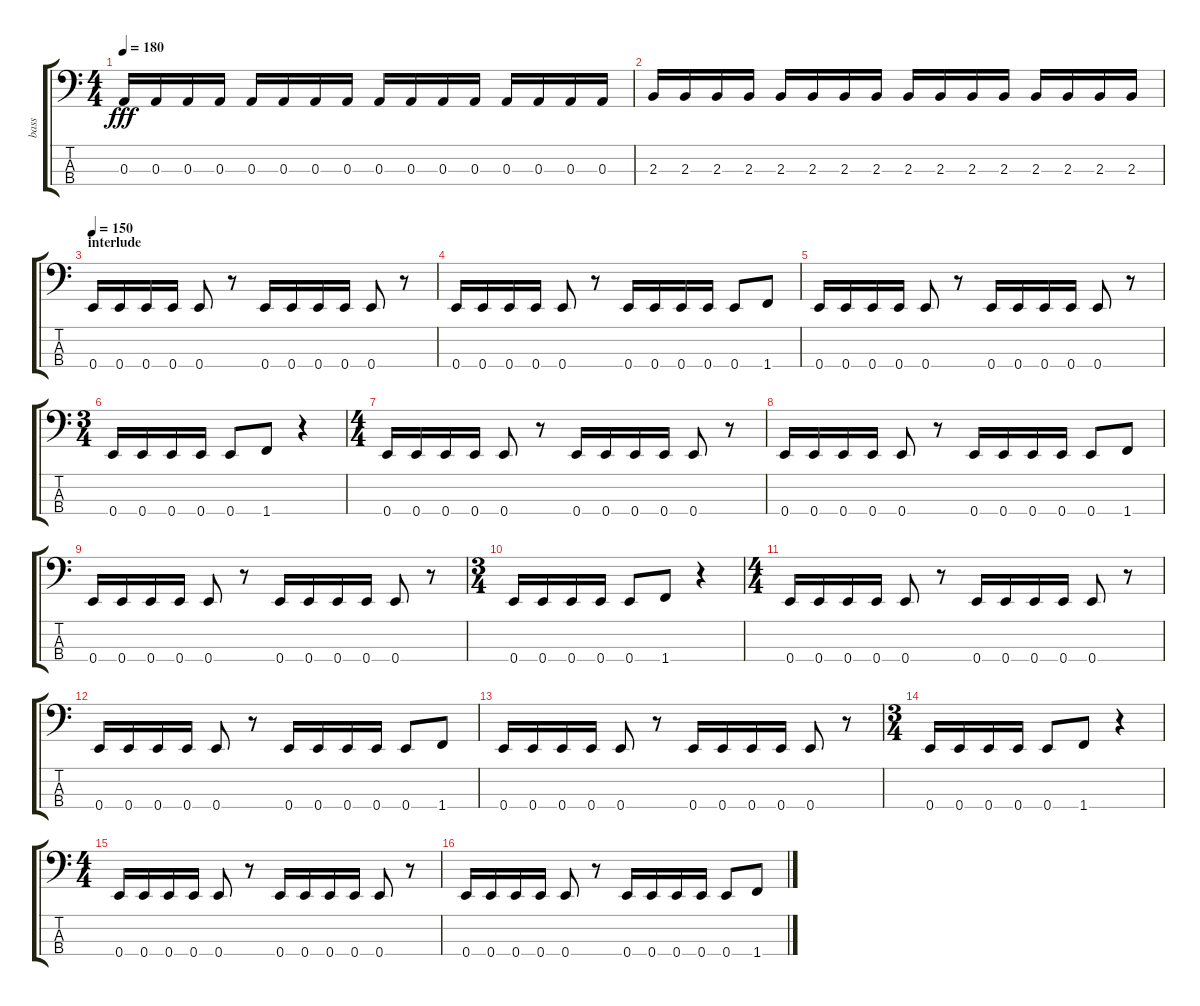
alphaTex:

\track ("bass" "bass") {instrument electricbassfinger}
\staff {score tabs}
\tuning (G2 D2 A1 E1) {hide}
\ts (4 4)
\tempo 180
\clef f4
\ks c
0.3.16{dy fff} 0.3.16 0.3.16 0.3.16 0.3.16 0.3.16 0.3.16 0.3.16 0.3.16 0.3.16 0.3.16 0.3.16 0.3.16 0.3.16 0.3.16 0.3.16 |
2.3.16 2.3.16 2.3.16 2.3.16 2.3.16 2.3.16 2.3.16 2.3.16 2.3.16 2.3.16 2.3.16 2.3.16 2.3.16 2.3.16 2.3.16 2.3.16 |
\section ("" "interlude")
\tempo 150
0.4.16 0.4.16 0.4.16 0.4.16 0.4.8 r.8 0.4.16 0.4.16 0.4.16 0.4.16 0.4.8 r.8 |
0.4.16 0.4.16 0.4.16 0.4.16 0.4.8 r.8 0.4.16 0.4.16 0.4.16 0.4.16 0.4.8 1.4.8 |
0.4.16 0.4.16 0.4.16 0.4.16 0.4.8 r.8 0.4.16 0.4.16 0.4.16 0.4.16 0.4.8 r.8 |
\ts (3 4)
0.4.16 0.4.16 0.4.16 0.4.16 0.4.8 1.4.8 r.4 |
\ts (4 4)
0.4.16 0.4.16 0.4.16 0.4.16 0.4.8 r.8 0.4.16 0.4.16 0.4.16 0.4.16 0.4.8 r.8 |
0.4.16 0.4.16 0.4.16 0.4.16 0.4.8 r.8 0.4.16 0.4.16 0.4.16 0.4.16 0.4.8 1.4.8 |
0.4.16 0.4.16 0.4.16 0.4.16 0.4.8 r.8 0.4.16 0.4.16 0.4.16 0.4.16 0.4.8 r.8 |
\ts (3 4)
0.4.16 0.4.16 0.4.16 0.4.16 0.4.8 1.4.8 r.4 |
\ts (4 4)
0.4.16 0.4.16 0.4.16 0.4.16 0.4.8 r.8 0.4.16 0.4.16 0.4.16 0.4.16 0.4.8 r.8 |
0.4.16 0.4.16 0.4.16 0.4.16 0.4.8 r.8 0.4.16 0.4.16 0.4.16 0.4.16 0.4.8 1.4.8 |
0.4.16 0.4.16 0.4.16 0.4.16 0.4.8 r.8 0.4.16 0.4.16 0.4.16 0.4.16 0.4.8 r.8 |
\ts (3 4)
0.4.16 0.4.16 0.4.16 0.4.16 0.4.8 1.4.8 r.4 |
\ts (4 4)
0.4.16 0.4.16 0.4.16 0.4.16 0.4.8 r.8 0.4.16 0.4.16 0.4.16 0.4.16 0.4.8 r.8 |
0.4.16 0.4.16 0.4.16 0.4.16 0.4.8 r.8 0.4.16 0.4.16 0.4.16 0.4.16 0.4.8 1.4.8
